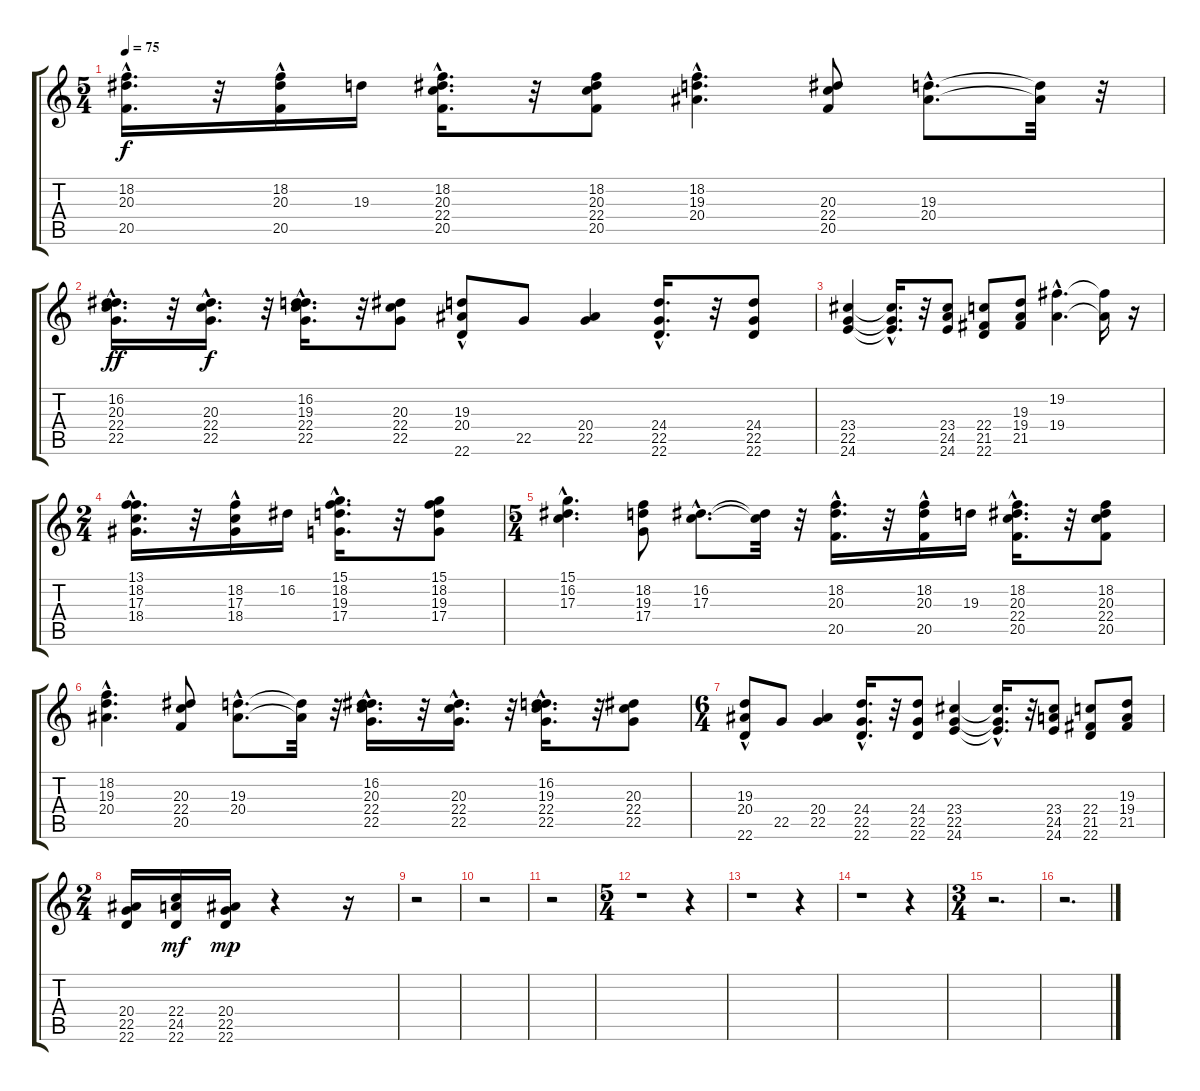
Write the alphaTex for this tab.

\track "" {instrument stringensemble1}
\staff {score tabs}
\tuning (E4 B3 G3 D3 A2 E2) {hide}
\ts (5 4)
\tempo 75
\clef g2
\ks c
(18.2{hac} 20.3{hac} 20.5{hac}).16{d dy f} r.32 (18.2{hac} 20.3{hac} 20.5{hac}).16 19.3.16 (18.2{hac} 20.3{hac} 22.4{hac} 20.5{hac}).16{d} r.32 (18.2 20.3 22.4 20.5).8 (18.2{hac} 19.3{hac} 20.4{hac}).4{d} (20.3 22.4 20.5).8 (19.3{hac} 20.4{hac}).8{d} (19.3{t} 20.4{t}).32 r.32 |
(16.2{hac} 20.3{hac} 22.4{hac} 22.5{hac}).16{d dy ff} r.32 (20.3{hac} 22.4{hac} 22.5{hac}).16{d dy f} r.32 (16.2{hac} 19.3{hac} 22.4{hac} 22.5{hac}).16{d} r.32 (20.3 22.4 22.5).8 (19.3{hac} 20.4 22.6).8 22.5.8 (20.4 22.5).4 (24.4{hac} 22.5{hac} 22.6{hac}).16{d} r.32 (24.4 22.5 22.6).8 |
(23.4 22.5 24.6).4 (23.4{hac t} 22.5{hac t} 24.6{hac t}).16{d} r.32 (23.4 24.5 24.6).8 (22.4 21.5 22.6).8 (19.3 19.4 21.5).8 (19.2{hac} 19.4{hac}).4{d} (19.2{t} 19.4{t}).16 r.16 |
\ts (2 4)
(13.1{hac} 18.2{hac} 17.3{hac} 18.4{hac}).16{d} r.32 (18.2{hac} 17.3 18.4).16 16.2.16 (15.1{hac} 18.2{hac} 19.3{hac} 17.4{hac}).16{d} r.32 (15.1 18.2 19.3 17.4).8 |
\ts (5 4)
(15.1{hac} 16.2{hac} 17.3{hac}).4{d} (18.2 19.3 17.4).8 (16.2{hac} 17.3{hac}).8{d} (16.2{t} 17.3{t}).32 r.32 (18.2{hac} 20.3{hac} 20.5{hac}).16{d} r.32 (18.2{hac} 20.3{hac} 20.5{hac}).16 19.3.16 (18.2{hac} 20.3{hac} 22.4{hac} 20.5{hac}).16{d} r.32 (18.2 20.3 22.4 20.5).8 |
(18.2{hac} 19.3{hac} 20.4{hac}).4{d} (20.3 22.4 20.5).8 (19.3{hac} 20.4{hac}).8{d} (19.3{t} 20.4{t}).32 r.32 (16.2{hac} 20.3{hac} 22.4{hac} 22.5{hac}).16{d} r.32 (20.3{hac} 22.4{hac} 22.5{hac}).16{d} r.32 (16.2{hac} 19.3{hac} 22.4{hac} 22.5{hac}).16{d} r.32 (20.3 22.4 22.5).8 |
\ts (6 4)
(19.3{hac} 20.4 22.6).8 22.5.8 (20.4 22.5).4 (24.4{hac} 22.5{hac} 22.6{hac}).16{d} r.32 (24.4 22.5 22.6).8 (23.4 22.5 24.6).4 (23.4{hac t} 22.5{hac t} 24.6{hac t}).16{d} r.32 (23.4 24.5 24.6).8 (22.4 21.5 22.6).8 (19.3 19.4 21.5).8 |
\ts (2 4)
(20.4 22.5 22.6).16 (22.4 24.5 22.6).16{dy mf} (20.4 22.5 22.6).16{dy mp} r.4 r.16 |
r.2 |
r.2 |
r.2 |
\ts (5 4)
r.1 r.4 |
r.1 r.4 |
r.1 r.4 |
\ts (3 4)
r.2{d} |
r.2{d}
